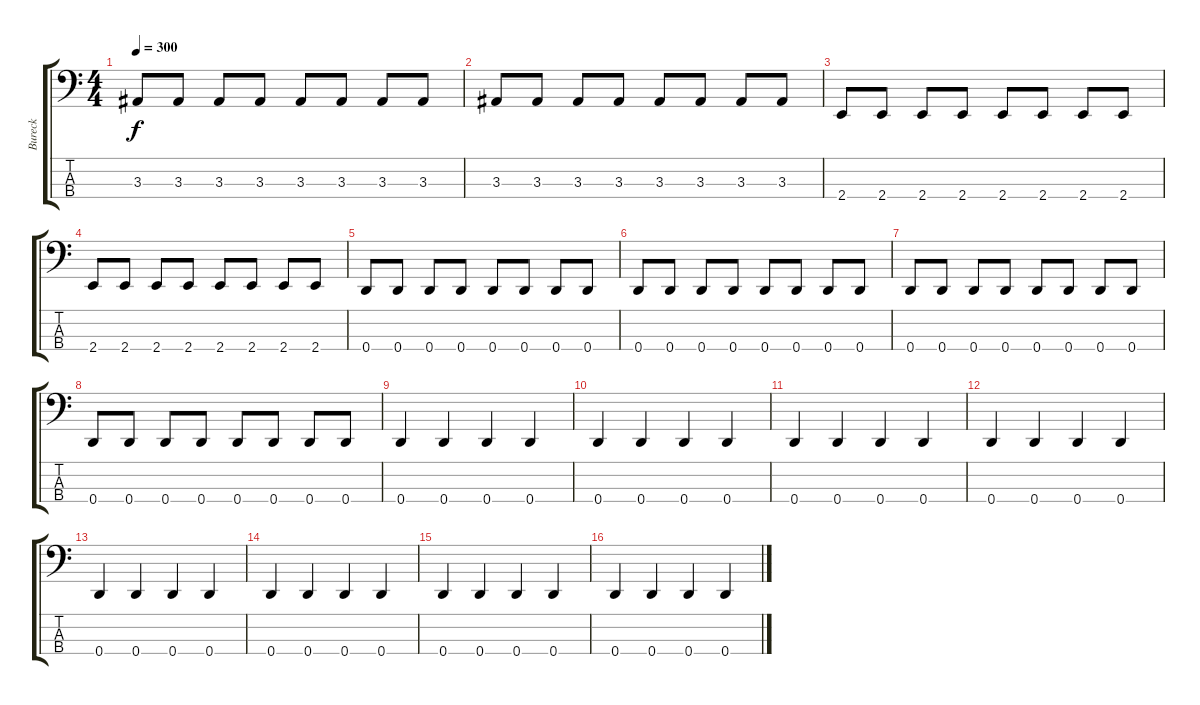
\track ("Bureck" "Bureck") {instrument electricbassfinger}
\staff {score tabs}
\tuning (F2 C2 G1 D1) {hide}
\ts (4 4)
\tempo 300
\clef f4
\ks c
3.3.8{dy f} 3.3.8 3.3.8 3.3.8 3.3.8 3.3.8 3.3.8 3.3.8 |
3.3.8 3.3.8 3.3.8 3.3.8 3.3.8 3.3.8 3.3.8 3.3.8 |
2.4.8 2.4.8 2.4.8 2.4.8 2.4.8 2.4.8 2.4.8 2.4.8 |
2.4.8 2.4.8 2.4.8 2.4.8 2.4.8 2.4.8 2.4.8 2.4.8 |
0.4.8 0.4.8 0.4.8 0.4.8 0.4.8 0.4.8 0.4.8 0.4.8 |
0.4.8 0.4.8 0.4.8 0.4.8 0.4.8 0.4.8 0.4.8 0.4.8 |
0.4.8 0.4.8 0.4.8 0.4.8 0.4.8 0.4.8 0.4.8 0.4.8 |
0.4.8 0.4.8 0.4.8 0.4.8 0.4.8 0.4.8 0.4.8 0.4.8 |
0.4.4 0.4.4 0.4.4 0.4.4 |
0.4.4 0.4.4 0.4.4 0.4.4 |
0.4.4 0.4.4 0.4.4 0.4.4 |
0.4.4 0.4.4 0.4.4 0.4.4 |
0.4.4 0.4.4 0.4.4 0.4.4 |
0.4.4 0.4.4 0.4.4 0.4.4 |
0.4.4 0.4.4 0.4.4 0.4.4 |
0.4.4 0.4.4 0.4.4 0.4.4
